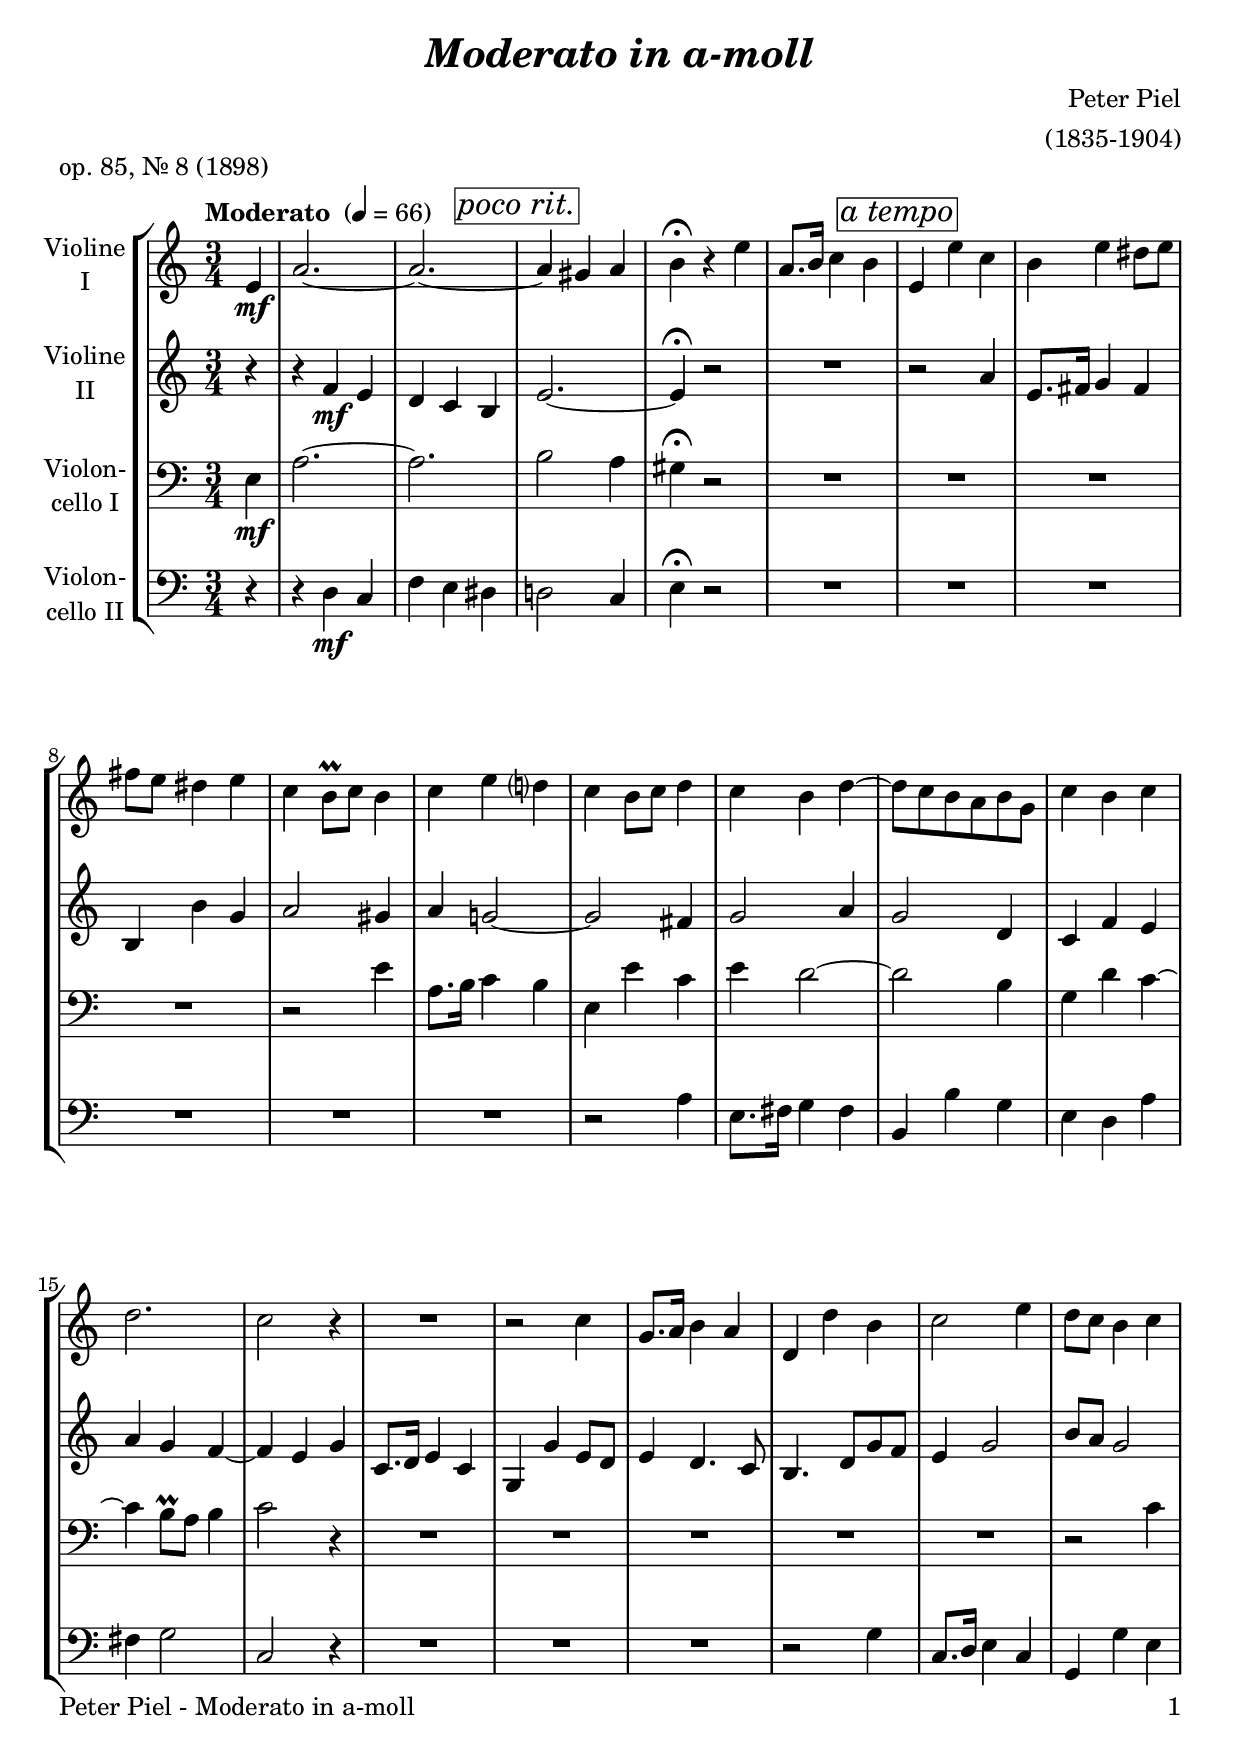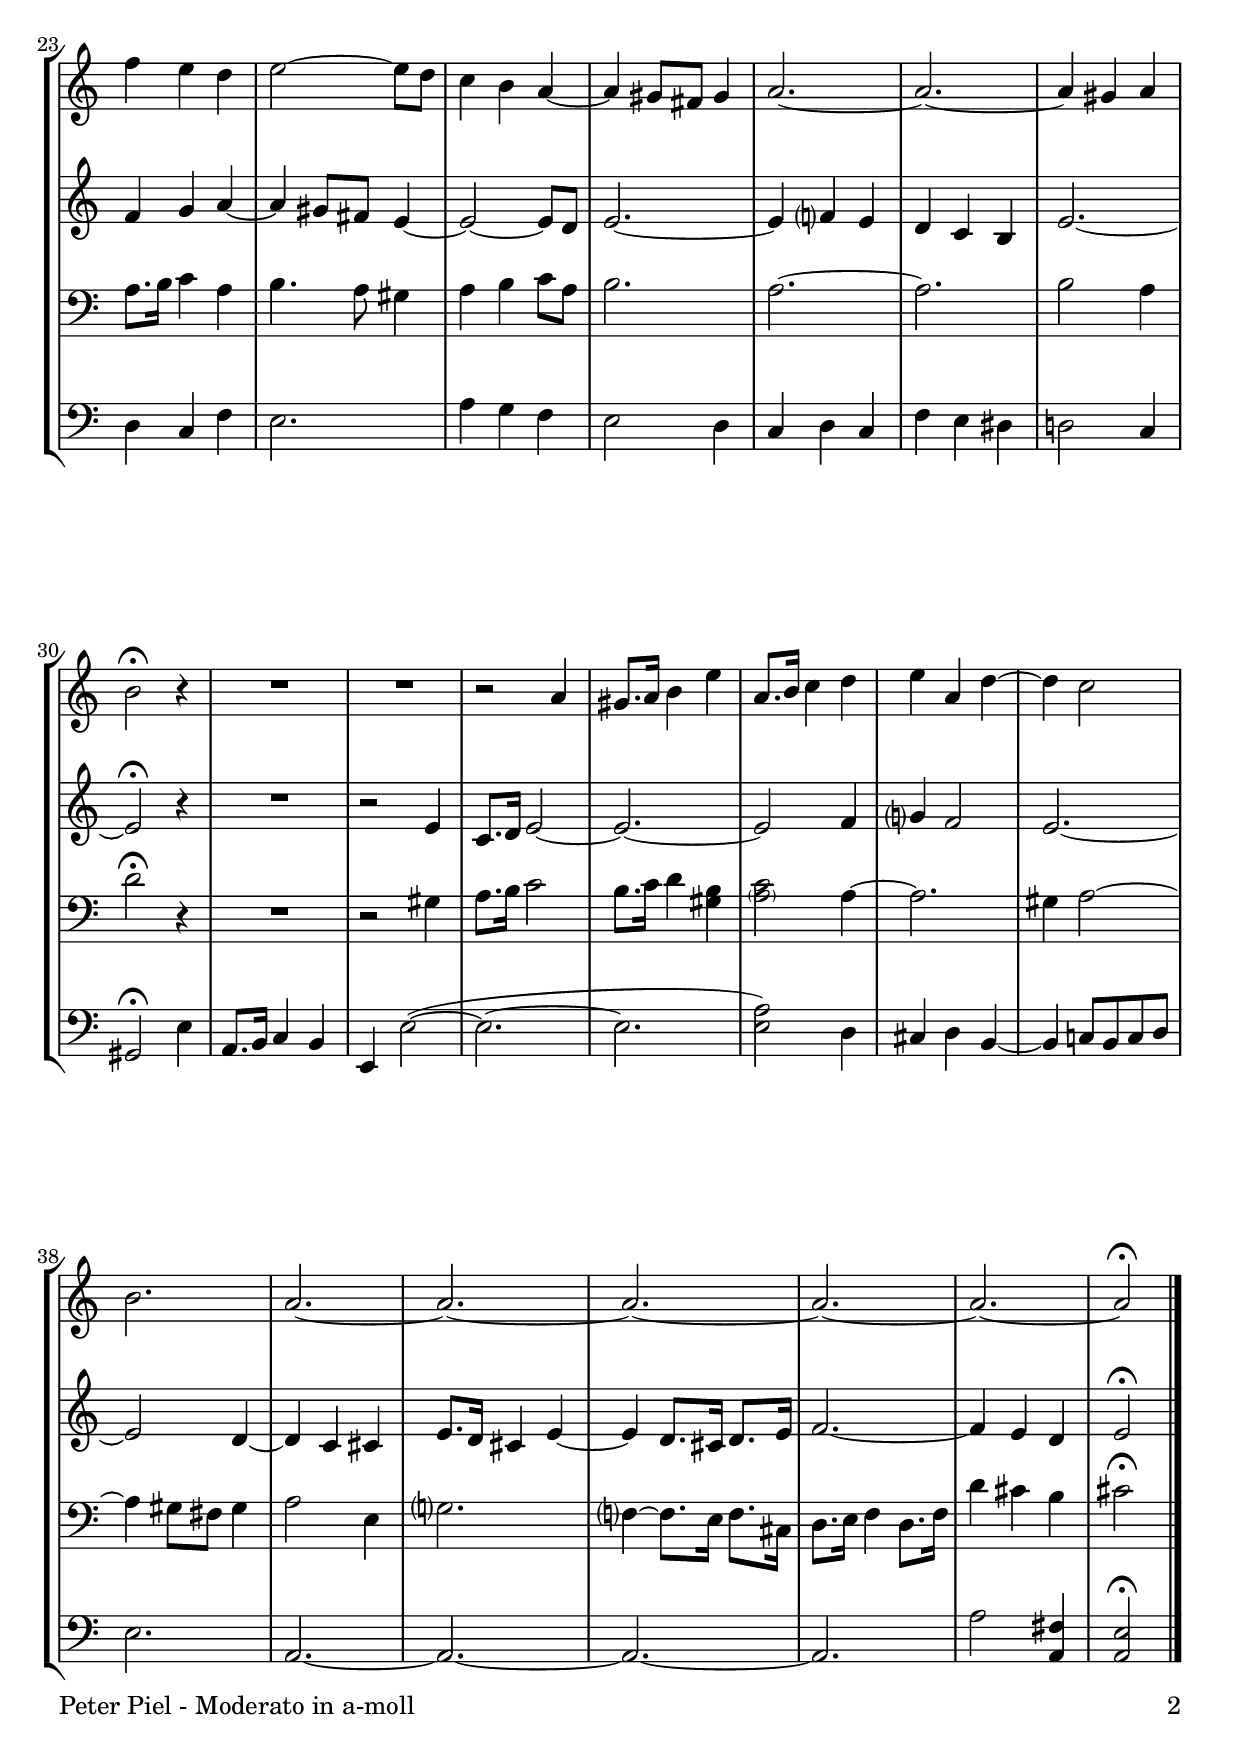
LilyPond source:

\version "2.22.0"
\include "deutsch.ly"
  
#(set-global-staff-size 22)

\header {
  title     = \markup \bold \italic "Moderato in a-moll"
  composer  = "Peter Piel"
  arranger  = "(1835-1904)"
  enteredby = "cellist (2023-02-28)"
  piece     = "op. 85, Nr. 8 (1898)"
}

voiceconsts = {
  \key a \minor
  \time 3/4
  \clef "treble"
%  \numericTimeSignature
  \compressEmptyMeasures
  % Set default beaming for all staves
%  \set Timing.beamExceptions = #'()
%  \set Timing.baseMoment     = #(ly:make-moment 1 4)
%  \set Timing.beatStructure  = #'(1 1 1 1)
  \tempo "Moderato " 4=66
}

mifl = "flute"
mivl = "violin"
miba = "cello"
mipz = "pizzicato strings"

atem = \mark \markup \box \italic "a tempo"
prit = \mark \markup \box \italic "poco rit."

va = \relative c' {
  \voiceconsts

  \partial 4 e4\mf
  a2.~
  a~ \prit
  a4 gis a
  h\fermata r e
  a,8. h16 c4 h \atem
  e, e' c
  h e dis8 e
  fis e dis4 e

  c h8\prall c h4
  c e d?
  c h8 c d4
  c h d~
  d8 c h a h g
  c4 h c
  d2.
  c2 r4
  R2.

  r2 c4
  g8. a16 h4 a
  d, d' h
  c2 e4
  d8 c h4 c
  f e d
  e2~ e8 d
  c4 h a~

  a gis8 fis gis4
  a2.~
  a~
  a4 gis a
  h2\fermata r4
  R2.*2
  r2 a4
  gis8. a16 h4 e
  a,8. h16 c4 d

  e a, d~
  d c2
  h2.
  a~
  a~
  a~
  a~
  a~
  a2\fermata \bar "|."
}

vb = \relative c' {
  \voiceconsts

  \partial 4 r4
  r f\mf e
  d c h \prit
  e2.~
  e4\fermata r2
  R2. \atem
  r2 a4
  e8. fis16 g4 fis
  h, h' g

  a2 gis4
  a g!2~
  g fis4
  g2 a4
  g2 d4
  c f e
  a g f~
  f e g
  c,8. d16 e4 c

  g g' e8 d
  e4 d4. c8
  h4. d8 g f
  e4 g2
  h8 a g2
  f4 g a~
  a gis8 fis e4~
  e2~ e8 d

  e2.~
  e4 f? e
  d c h
  e2.~
  e2\fermata r4
  R2.
  r2 e4
  c8. d16 e2~
  e2.~
  e2 f4

  g? f2
  e2.~
  e2 d4~
  d c cis
  e8. d16 cis4 e~
  e d8. cis16 d8. e16
  f2.~
  f4 e d
  e2\fermata \bar "|."
}

vc = \relative c {
  \voiceconsts
  \clef "bass"
  
  \partial 4 e4\mf
  a2.~
  a \prit
  h2 a4
  gis\fermata r2
  R2. \atem
  R2.*3

  r2 e'4 a,8. h16 c4 h
  e, e' c
  e d2~
  d h4
  g d' c~
  c h8\prall a h4
  c2 r4
  R2.*5
  r2 c4
  a8. h16 c4 a
  h4. a8 gis4
  a h c8 a

  h2.
  a~
  a
  h2 a4
  d2\fermata r4
  R2.
  r2 gis,4
  a8. h16 c2
  h8. c16 d4 <gis, h>
  <\parenthesize a c>2 a4~

  a2.
  gis4 a2~
  a4 gis8 fis gis4
  a2 e4
  g?2.
  f?4~ f8. e16 f8. cis16
  d8. e16 f4 d8. f16
  d'4 cis h
  cis2\fermata \bar "|."
}

vd = \relative c {
  \voiceconsts
  \clef "bass"
  
  \partial 4 r4
  r d\mf c
  f e dis \prit
  d!2 c4
  e\fermata r2
  R2. \atem
  R2.*5
  r2 a4
  e8. fis16 g4 fis
  h, h' g
  e d a'
  fis g2
  c, r4
  R2.*3

  r2 g'4
  c,8. d16 e4 c
  g g' e
  d c f
  e2.
  a4 g f

  e2 d4
  c d c
  f e dis
  d!2 c4
  gis2\fermata e'4
  a,8. h16 c4 h
  e, e'2(~
  e2.~
  e
  <e a>2) d4

  cis d h~
  h c!8 h c d
  e2.
  a,~
  a~
  a~
  a
  a'2 <a, fis'>4
  <a e'>2\fermata \bar "|."
}


music = \new StaffGroup <<
      \new Staff {
	\set Staff.midiInstrument = \mivl
	\set Staff.instrumentName = \markup \center-column { "Violine" "I" }
	\transpose a a { \va }
      }

      \new Staff {
	\set Staff.midiInstrument = \mivl
	\set Staff.instrumentName = \markup \center-column { "Violine" "II" }
	\transpose a a { \vb }
      }

      \new Staff {
	\set Staff.midiInstrument = \miba
	\set Staff.instrumentName = \markup \center-column { "Violon-" "cello I" }
	\transpose a a { \vc }
      }

      \new Staff {
	\set Staff.midiInstrument = \miba
	\set Staff.instrumentName = \markup \center-column { "Violon-" "cello II" }
	\transpose a a { \vd }
      }
>>
\book {
   \paper {
    print-page-number = ##t
    print-first-page-number = ##t
    ragged-last-bottom = ##f
    oddHeaderMarkup = \markup \null
    evenHeaderMarkup = \markup \null
    oddFooterMarkup = \markup {
      \fill-line {
        \on-the-fly #print-page-number-check-first
        "Peter Piel - Moderato in a-moll" \fromproperty #'page:page-number-string
      }
    }
    evenFooterMarkup = \oddFooterMarkup
  } \score {
    \music
    \layout {}
  }

  \score {
    \unfoldRepeats \music

    \midi {
      \context {
        \Score
      }
    }
  }
}